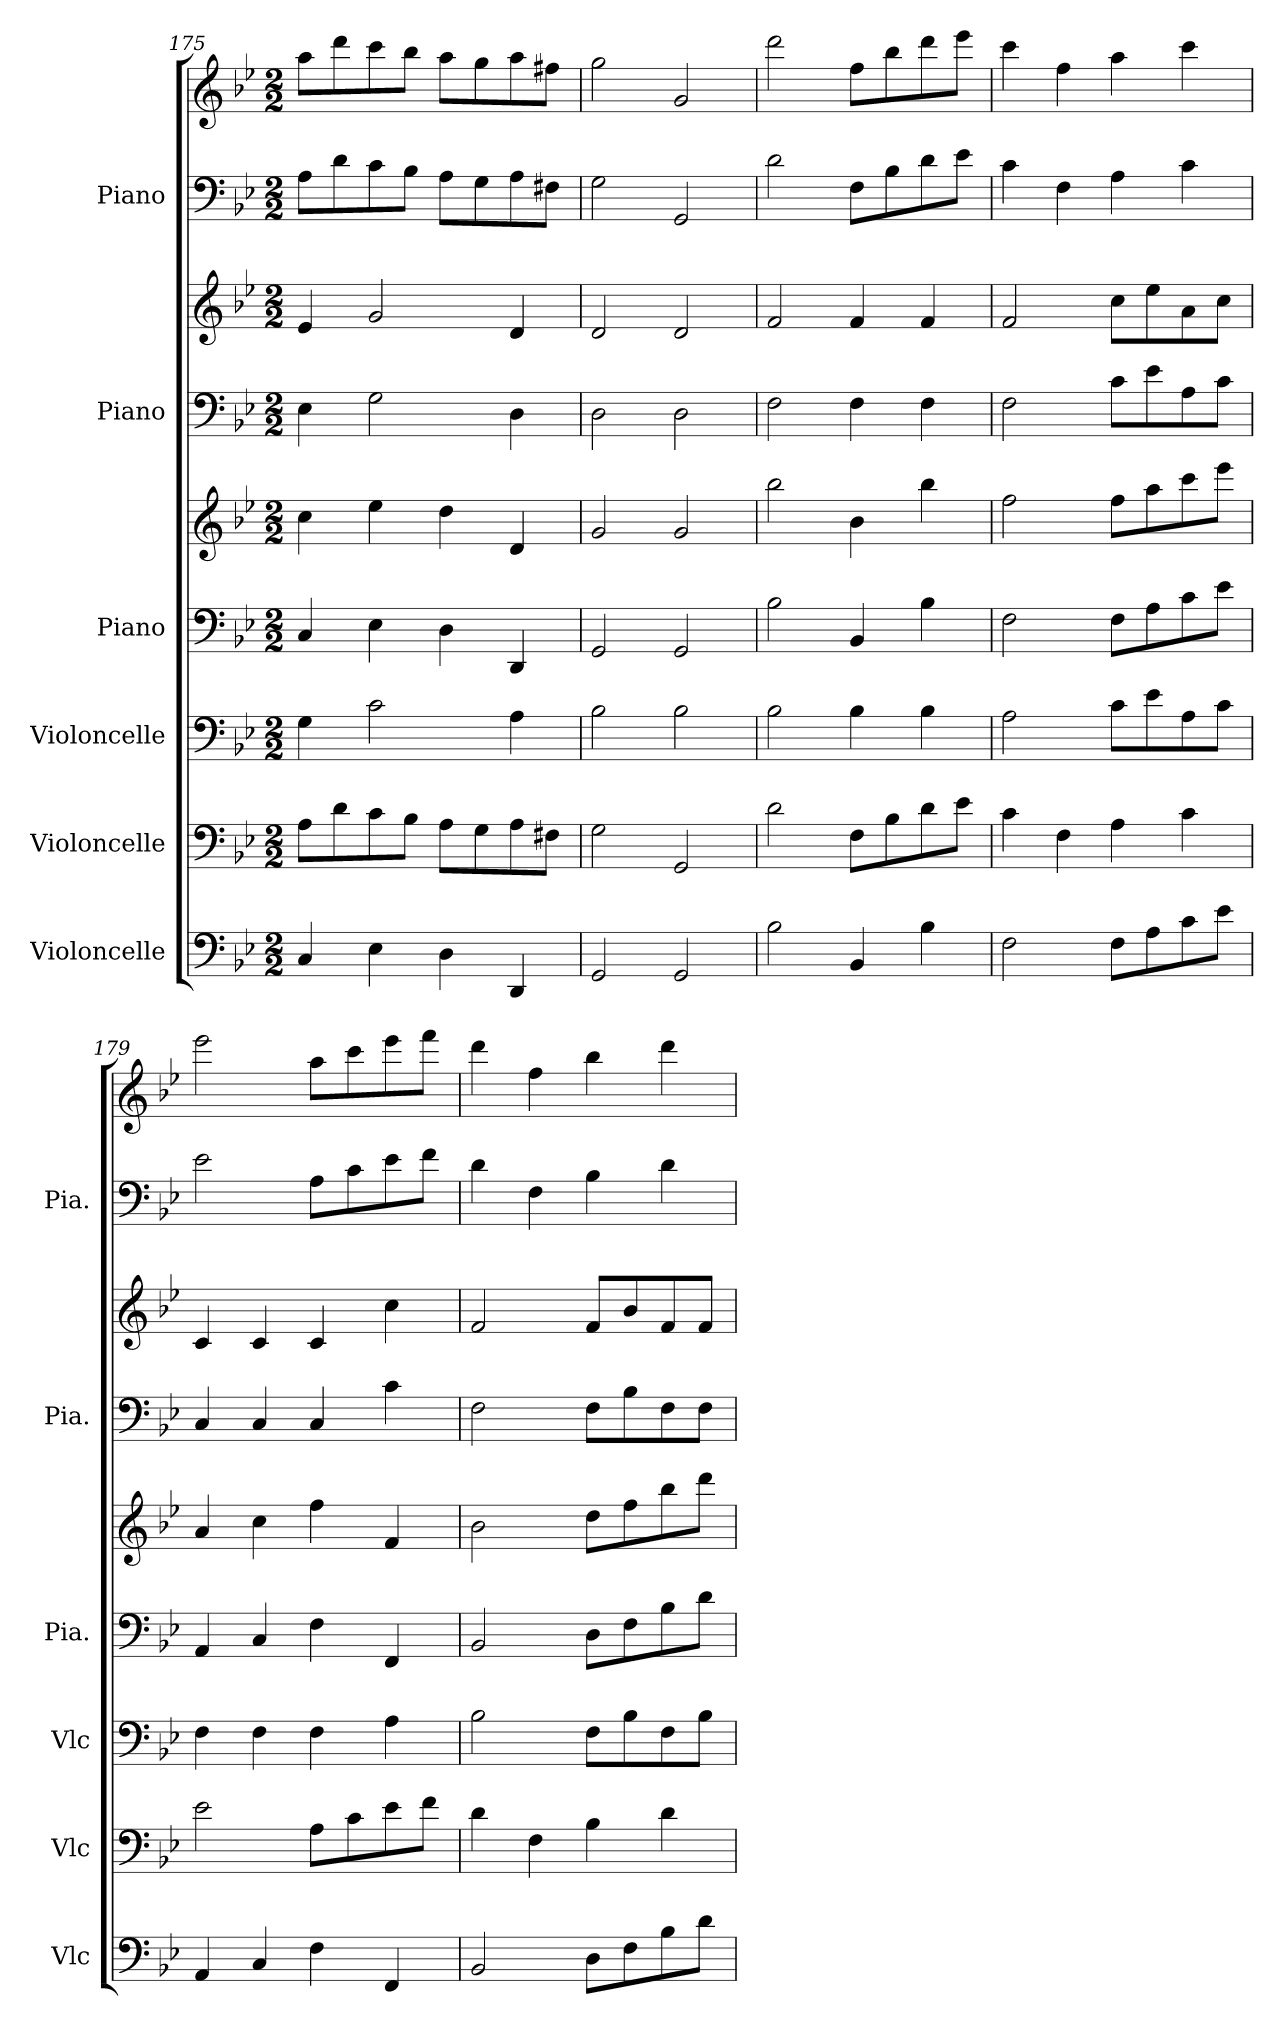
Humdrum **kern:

**kern	**kern	**kern	**kern	**kern	**kern	**kern	**kern	**kern
*part6	*part5	*part4	*part3	*part3	*part2	*part2	*part1	*part1
*staff9	*staff8	*staff7	*staff6	*staff5	*staff4	*staff3	*staff2	*staff1
*I"Violoncelle	*I"Violoncelle	*I"Violoncelle	*I"Piano	*	*I"Piano	*	*I"Piano	*
*I'Vlc	*I'Vlc	*I'Vlc	*I'Pia.	*	*I'Pia.	*	*I'Pia.	*
*clefF4	*clefF4	*clefF4	*clefF4	*clefG2	*clefF4	*clefG2	*clefF4	*clefG2
*k[b-e-]	*k[b-e-]	*k[b-e-]	*k[b-e-]	*k[b-e-]	*k[b-e-]	*k[b-e-]	*k[b-e-]	*k[b-e-]
*M2/2	*M2/2	*M2/2	*M2/2	*M2/2	*M2/2	*M2/2	*M2/2	*M2/2
=175	=175	=175	=175	=175	=175	=175	=175	=175
4C/	8A\L	4G\	4C/	4cc\	4E-\	4e-/	8A\L	8aa\L
.	8d\	.	.	.	.	.	8d\	8ddd\
4E-\	8c\	2c\	4E-\	4ee-\	2G\	2g/	8c\	8ccc\
.	8B-\J	.	.	.	.	.	8B-\J	8bb-\J
4D\	8A\L	.	4D\	4dd\	.	.	8A\L	8aa\L
.	8G\	.	.	.	.	.	8G\	8gg\
4DD/	8A\	4A\	4DD/	4d/	4D\	4d/	8A\	8aa\
.	8F#X\J	.	.	.	.	.	8F#X\J	8ff#X\J
=176	=176	=176	=176	=176	=176	=176	=176	=176
2GG/	2G\	2B-\	2GG/	2g/	2D\	2d/	2G\	2gg\
2GG/	2GG/	2B-\	2GG/	2g/	2D\	2d/	2GG/	2g/
=177	=177	=177	=177	=177	=177	=177	=177	=177
2B-\	2d\	2B-\	2B-\	2bb-\	2F\	2f/	2d\	2ddd\
4BB-/	8F\L	4B-\	4BB-/	4b-\	4F\	4f/	8F\L	8ff\L
.	8B-\	.	.	.	.	.	8B-\	8bb-\
4B-\	8d\	4B-\	4B-\	4bb-\	4F\	4f/	8d\	8ddd\
.	8e-\J	.	.	.	.	.	8e-\J	8eee-\J
=178	=178	=178	=178	=178	=178	=178	=178	=178
2F\	4c\	2A\	2F\	2ff\	2F\	2f/	4c\	4ccc\
.	4F\	.	.	.	.	.	4F\	4ff\
8F\L	4A\	8c\L	8F\L	8ff\L	8c\L	8cc\L	4A\	4aa\
8A\	.	8e-\	8A\	8aa\	8e-\	8ee-\	.	.
8c\	4c\	8A\	8c\	8ccc\	8A\	8a\	4c\	4ccc\
8e-\J	.	8c\J	8e-\J	8eee-\J	8c\J	8cc\J	.	.
!!LO:PB:g=z
=179	=179	=179	=179	=179	=179	=179	=179	=179
4AA/	2e-\	4F\	4AA/	4a/	4C/	4c/	2e-\	2eee-\
4C/	.	4F\	4C/	4cc\	4C/	4c/	.	.
4F\	8A\L	4F\	4F\	4ff\	4C/	4c/	8A\L	8aa\L
.	8c\	.	.	.	.	.	8c\	8ccc\
4FF/	8e-\	4A\	4FF/	4f/	4c\	4cc\	8e-\	8eee-\
.	8f\J	.	.	.	.	.	8f\J	8fff\J
=180	=180	=180	=180	=180	=180	=180	=180	=180
2BB-/	4d\	2B-\	2BB-/	2b-\	2F\	2f/	4d\	4ddd\
.	4F\	.	.	.	.	.	4F\	4ff\
8D\L	4B-\	8F\L	8D\L	8dd\L	8F\L	8f/L	4B-\	4bb-\
8F\	.	8B-\	8F\	8ff\	8B-\	8b-/	.	.
8B-\	4d\	8F\	8B-\	8bb-\	8F\	8f/	4d\	4ddd\
8d\J	.	8B-\J	8d\J	8ddd\J	8F\J	8f/J	.	.
=	=	=	=	=	=	=	=	=
*-	*-	*-	*-	*-	*-	*-	*-	*-
